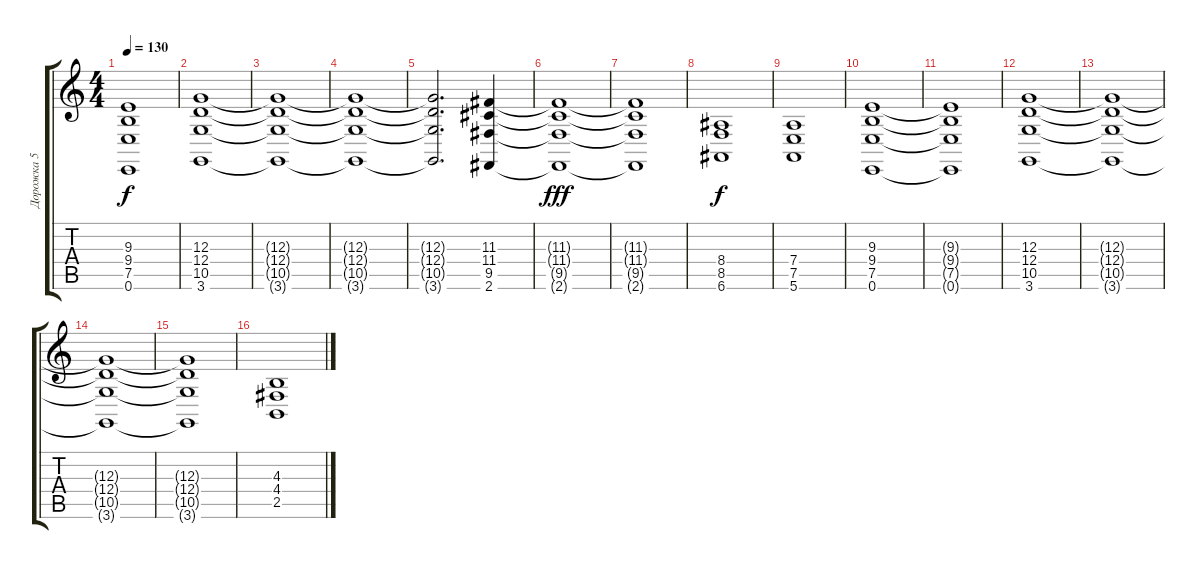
\track ("Дорожка 5" "Дорожка 5") {instrument stringensemble1}
\staff {score tabs}
\tuning (E4 B3 G3 D3 A2 E2) {hide}
\ts (4 4)
\tempo 130
\clef g2
\ks c
(9.3{t} 9.4{t} 7.5{t} 0.6{t}).1{dy f} |
(12.3 12.4 10.5 3.6).1 |
(12.3{t} 12.4{t} 10.5{t} 3.6{t}).1 |
(12.3{t} 12.4{t} 10.5{t} 3.6{t}).1 |
(12.3{t} 12.4{t} 10.5{t} 3.6{t}).2{d} (11.3 11.4 9.5 2.6).4 |
(11.3{t} 11.4{t} 9.5{t} 2.6{t}).1{dy fff} |
(11.3{t} 11.4{t} 9.5{t} 2.6{t}).1 |
(8.4 8.5 6.6).1{dy f} |
(7.4 7.5 5.6).1 |
(9.3 9.4 7.5 0.6).1 |
(9.3{t} 9.4{t} 7.5{t} 0.6{t}).1 |
(12.3 12.4 10.5 3.6).1 |
(12.3{t} 12.4{t} 10.5{t} 3.6{t}).1 |
(12.3{t} 12.4{t} 10.5{t} 3.6{t}).1 |
(12.3{t} 12.4{t} 10.5{t} 3.6{t}).1 |
(4.3 4.4 2.5).1
